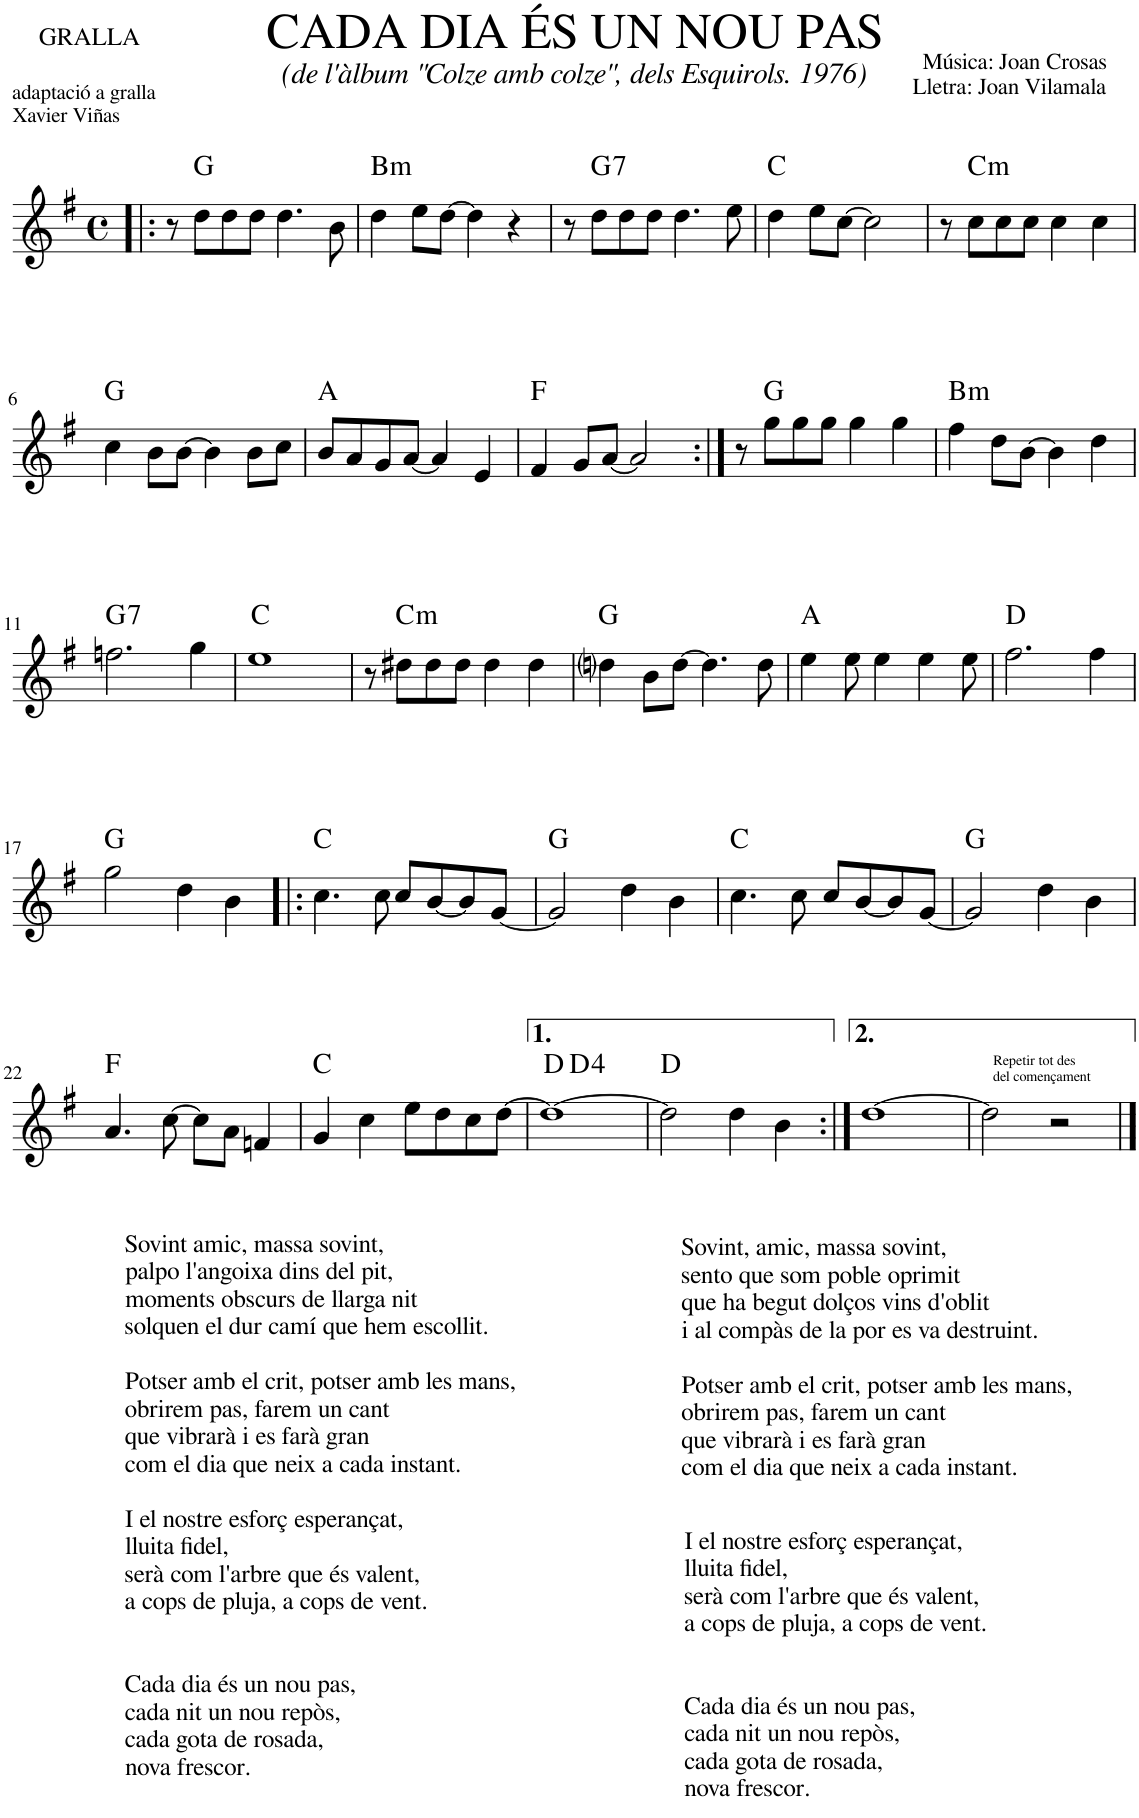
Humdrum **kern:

**kern	**harte
*part1	*part1
*staff1	*
*I"Oboè	*
*I'Ob.	*
*clefG2	*
*k[f#]	*
*M4/4	*
*met(c)	*
=1!|:	=1!|:
8r	.
8dd\L	G:maj
8dd\	.
8dd\J	.
4.dd\	.
8b\	.
=2	=2
!	!LO:H:kt=m
4dd\	B:min
8ee\L	.
[8dd\J	.
4dd\]	.
4r	.
=3	=3
8r	.
!	!LO:H:kt=7
8dd\L	G:7
8dd\	.
8dd\J	.
4.dd\	.
8ee\	.
=4	=4
4dd\	C:maj
8ee\L	.
[8cc\J	.
2cc\]	.
=5	=5
8r	.
!	!LO:H:kt=m
8cc\L	C:min
8cc\	.
8cc\J	.
4cc\	.
4cc\	.
!!LO:LB:g=z
=6	=6
4cc\	G:maj
8b\L	.
[8b\J	.
4b\]	.
8b\L	.
8cc\J	.
=7	=7
8b/L	A:maj
8a/	.
8g/	.
[8a/J	.
4a/]	.
4e/	.
=8	=8
4f#/	F:maj
8g/L	.
[8a/J	.
2a/]	.
=9:|!	=9:|!
8r	.
8gg\L	G:maj
8gg\	.
8gg\J	.
4gg\	.
4gg\	.
=10	=10
!	!LO:H:kt=m
4ff#\	B:min
8dd\L	.
[8b\J	.
4b\]	.
4dd\	.
!!LO:LB:g=z
=11	=11
!	!LO:H:kt=7
2.ffn\	G:7
4gg\	.
=12	=12
1ee	C:maj
=13	=13
8r	.
!	!LO:H:kt=m
8dd#X\L	C:min
8dd#\	.
8dd#\J	.
4dd#\	.
4dd#\	.
=14	=14
4ddni\	G:maj
8b\L	.
[8dd\J	.
4.dd\]	.
8dd\	.
=15	=15
4ee\	A:maj
8ee\	.
4ee\	.
4ee\	.
8ee\	.
=16	=16
2.ff#\	D:maj
4ff#\	.
!!LO:LB:g=z
=17	=17
2gg\	G:maj
4dd\	.
4b\	.
=18!|:	=18!|:
4.cc\	C:maj
8cc\	.
8cc/L	.
[8b/	.
8b/]	.
[8g/J	.
=19	=19
2g/]	G:maj
4dd\	.
4b\	.
=20	=20
4.cc\	C:maj
8cc\	.
8cc/L	.
[8b/	.
8b/]	.
[8g/J	.
=21	=21
2g/]	G:maj
4dd\	.
4b\	.
!!LO:LB:g=z
=22	=22
4.a/	F:maj
[8cc\	.
8cc\L]	.
8a\J	.
4fn/	.
=23	=23
4g/	C:maj
4cc\	.
8ee\L	.
8dd\	.
8cc\	.
[8dd\J	.
=24	=24
*^	*
1dd_	4ryy	D:maj
.	2.ryy	D:maj(4)
*v	*v	*
=25	=25
2dd\]	D:maj
4dd\	.
4b\	.
=26:|!	=26:|!
[1dd	.
=27	=27
!LO:TX:a:t=Repetir tot des	!
!LO:TX:a:t=del començament	!
2dd\]	.
2r	.
==	==
*-	*-
